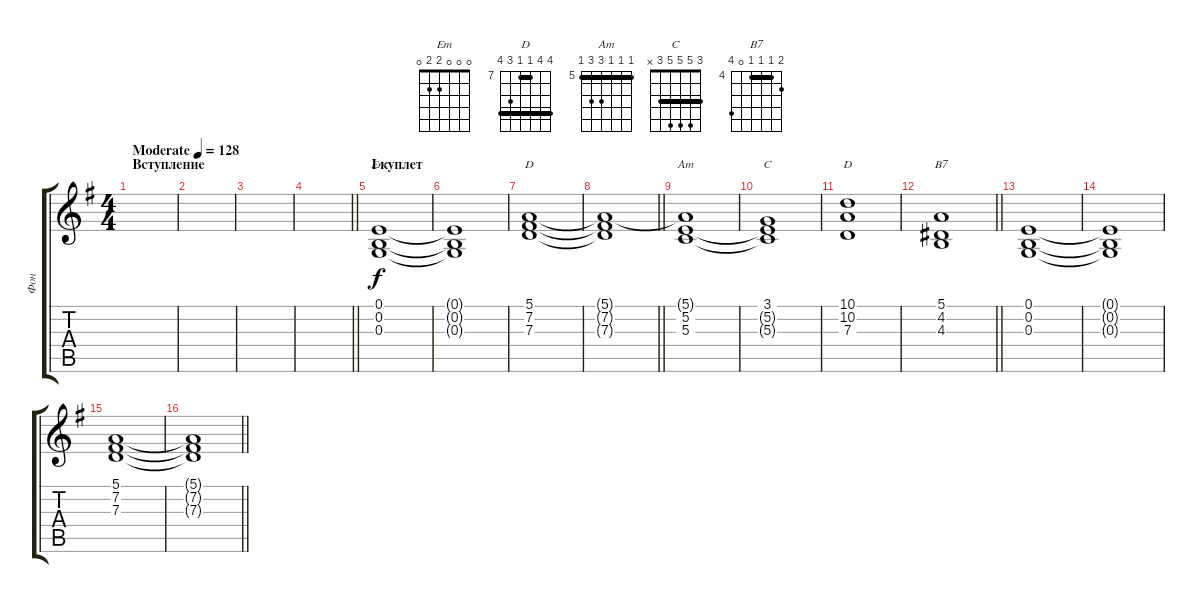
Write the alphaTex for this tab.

\track ("Фон" "Фон") {instrument pad2warm}
\staff {score tabs}
\tuning (E4 B3 G3 D3 A2 E2) {hide}
\chord ("Em" 0 0 0 2 2 0)
\chord ("D" 5 7 7 7 5 x) {firstfret 5 barre 5}
\chord ("Am" 5 5 5 7 7 5) {firstfret 5 barre 5}
\chord ("C" 3 5 5 5 3 x) {barre 3}
\chord ("D" 10 10 7 7 9 10) {firstfret 7 barre (7 10)}
\chord ("B7" 5 4 4 4 0 7) {firstfret 4 barre 4}
\ts (4 4)
\section ("" "Вступление")
\tempo (128 "Moderate")
\clef g2
\ks eminor
|
|
|
\barLineRight lightlight
|
\section ("" "I куплет")
(0.1 0.2 0.3).1{ch "Em"} |
(0.1{t} 0.2{t} 0.3{t}).1 |
(5.1 7.2 7.3).1{ch "D"} |
\barLineRight lightlight
(5.1{t} 7.2{t} 7.3{t}).1 |
(5.1{t} 5.2 5.3).1{ch "Am"} |
(3.1 5.2{t} 5.3{t}).1{ch "C"} |
(10.1 10.2 7.3).1{ch "D"} |
\barLineRight lightlight
(5.1 4.2 4.3).1{ch "B7"} |
(0.1 0.2 0.3).1 |
(0.1{t} 0.2{t} 0.3{t}).1 |
(5.1 7.2 7.3).1 |
\barLineRight lightlight
(5.1{t} 7.2{t} 7.3{t}).1
